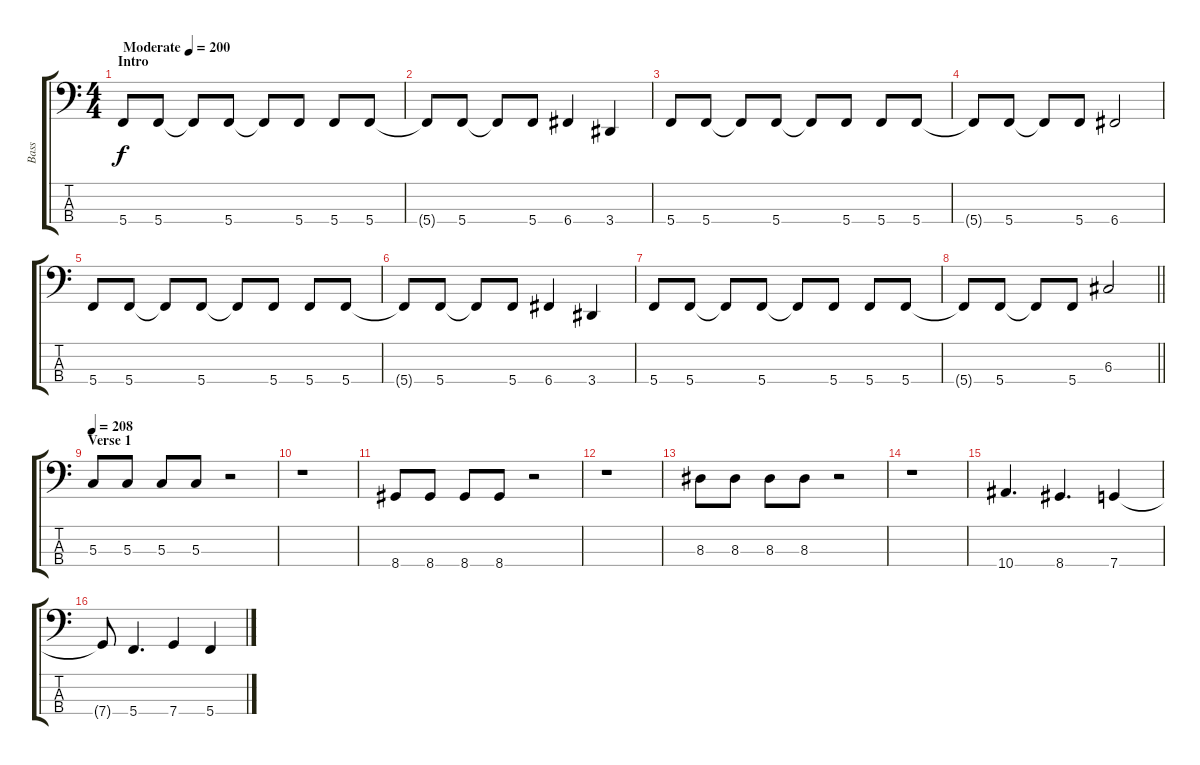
\track ("Bass" "Bass") {instrument electricbasspick}
\staff {score tabs}
\tuning (F2 C2 G1 C1) {hide}
\ts (4 4)
\section ("" "Intro")
\tempo (200 "Moderate")
\clef f4
\ks c
5.4.8{dy f instrument electricbasspick} 5.4.8 5.4{t}.8 5.4.8 5.4{t}.8 5.4.8 5.4.8 5.4.8 |
5.4{t}.8 5.4.8 5.4{t}.8 5.4.8 6.4.4 3.4.4 |
5.4.8 5.4.8 5.4{t}.8 5.4.8 5.4{t}.8 5.4.8 5.4.8 5.4.8 |
5.4{t}.8 5.4.8 5.4{t}.8 5.4.8 6.4.2 |
5.4.8 5.4.8 5.4{t}.8 5.4.8 5.4{t}.8 5.4.8 5.4.8 5.4.8 |
5.4{t}.8 5.4.8 5.4{t}.8 5.4.8 6.4.4 3.4.4 |
5.4.8 5.4.8 5.4{t}.8 5.4.8 5.4{t}.8 5.4.8 5.4.8 5.4.8 |
\barLineRight lightlight
5.4{t}.8 5.4.8 5.4{t}.8 5.4.8 6.3.2 |
\section ("" "Verse 1")
\tempo 208
5.3.8 5.3.8 5.3.8 5.3.8 r.2 |
r.1 |
8.4.8 8.4.8 8.4.8 8.4.8 r.2 |
r.1 |
8.3.8 8.3.8 8.3.8 8.3.8 r.2 |
r.1 |
10.4.4{d} 8.4.4{d} 7.4.4 |
7.4{t}.8 5.4.4{d} 7.4.4 5.4.4
